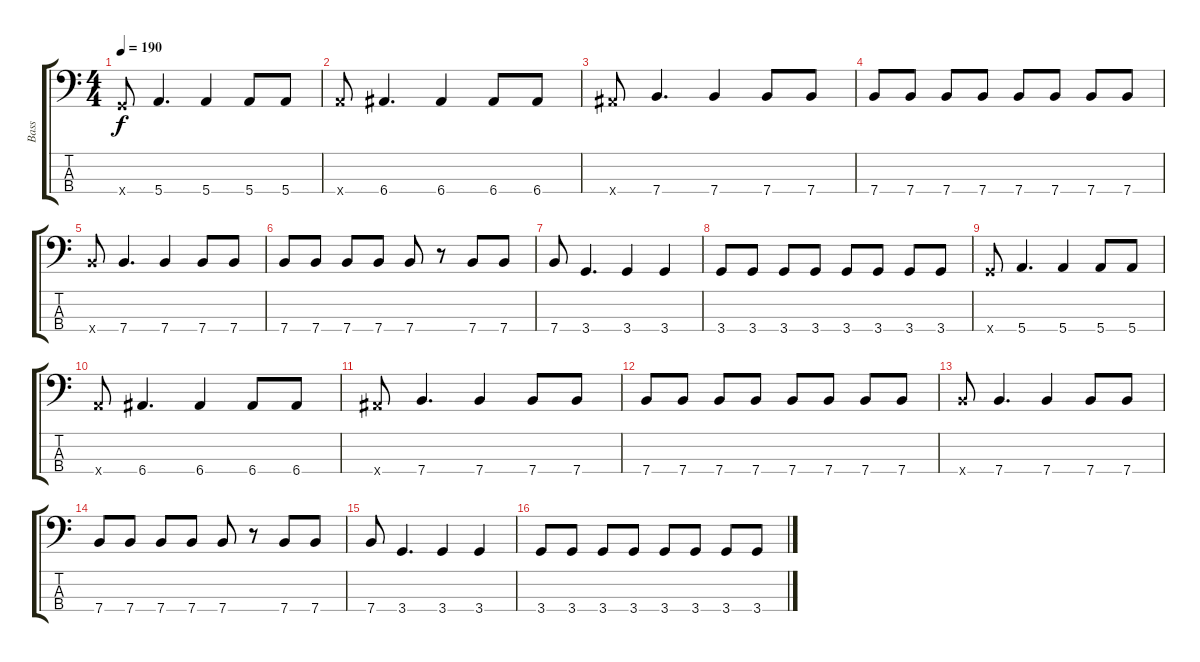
\track ("Bass" "Bass") {instrument electricbasspick}
\staff {score tabs}
\tuning (G2 D2 A1 E1) {hide}
\ts (4 4)
\tempo 190
\clef f4
\ks c
3.4{x}.8{dy f} 5.4.4{d} 5.4.4 5.4.8 5.4.8 |
5.4{x}.8 6.4.4{d} 6.4.4 6.4.8 6.4.8 |
6.4{x}.8 7.4.4{d} 7.4.4 7.4.8 7.4.8 |
7.4.8 7.4.8 7.4.8 7.4.8 7.4.8 7.4.8 7.4.8 7.4.8 |
7.4{x}.8 7.4.4{d} 7.4.4 7.4.8 7.4.8 |
7.4.8 7.4.8 7.4.8 7.4.8 7.4.8 r.8 7.4.8 7.4.8 |
7.4.8 3.4.4{d} 3.4.4 3.4.4 |
3.4.8 3.4.8 3.4.8 3.4.8 3.4.8 3.4.8 3.4.8 3.4.8 |
3.4{x}.8 5.4.4{d} 5.4.4 5.4.8 5.4.8 |
5.4{x}.8 6.4.4{d} 6.4.4 6.4.8 6.4.8 |
6.4{x}.8 7.4.4{d} 7.4.4 7.4.8 7.4.8 |
7.4.8 7.4.8 7.4.8 7.4.8 7.4.8 7.4.8 7.4.8 7.4.8 |
7.4{x}.8 7.4.4{d} 7.4.4 7.4.8 7.4.8 |
7.4.8 7.4.8 7.4.8 7.4.8 7.4.8 r.8 7.4.8 7.4.8 |
7.4.8 3.4.4{d} 3.4.4 3.4.4 |
3.4.8 3.4.8 3.4.8 3.4.8 3.4.8 3.4.8 3.4.8 3.4.8
